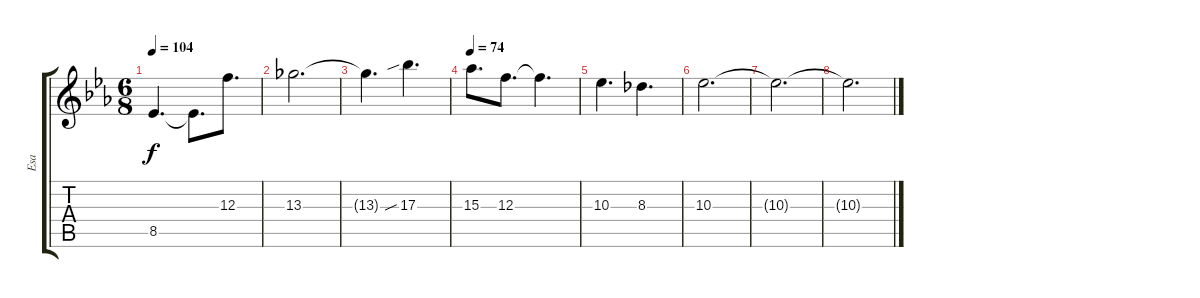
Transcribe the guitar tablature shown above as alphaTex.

\track ("Esa" "Esa") {instrument overdrivenguitar}
\staff {score tabs}
\tuning (D4 A3 F3 C3 G2 D2) {hide}
\ts (6 8)
\tempo 104
\clef g2
\ks eb
8.5{t}.4{d dy f} 8.5{t}.8{d} 12.3.8{d} |
13.3.2{d} |
13.3{t}.4{d} 17.3{sib}.4{d} |
\tempo 74
15.3.8{d} 12.3.8{d} 12.3{t}.4{d} |
10.3.4{d} 8.3.4{d} |
10.3.2{d} |
10.3{t}.2{d} |
10.3{t}.2{d}
